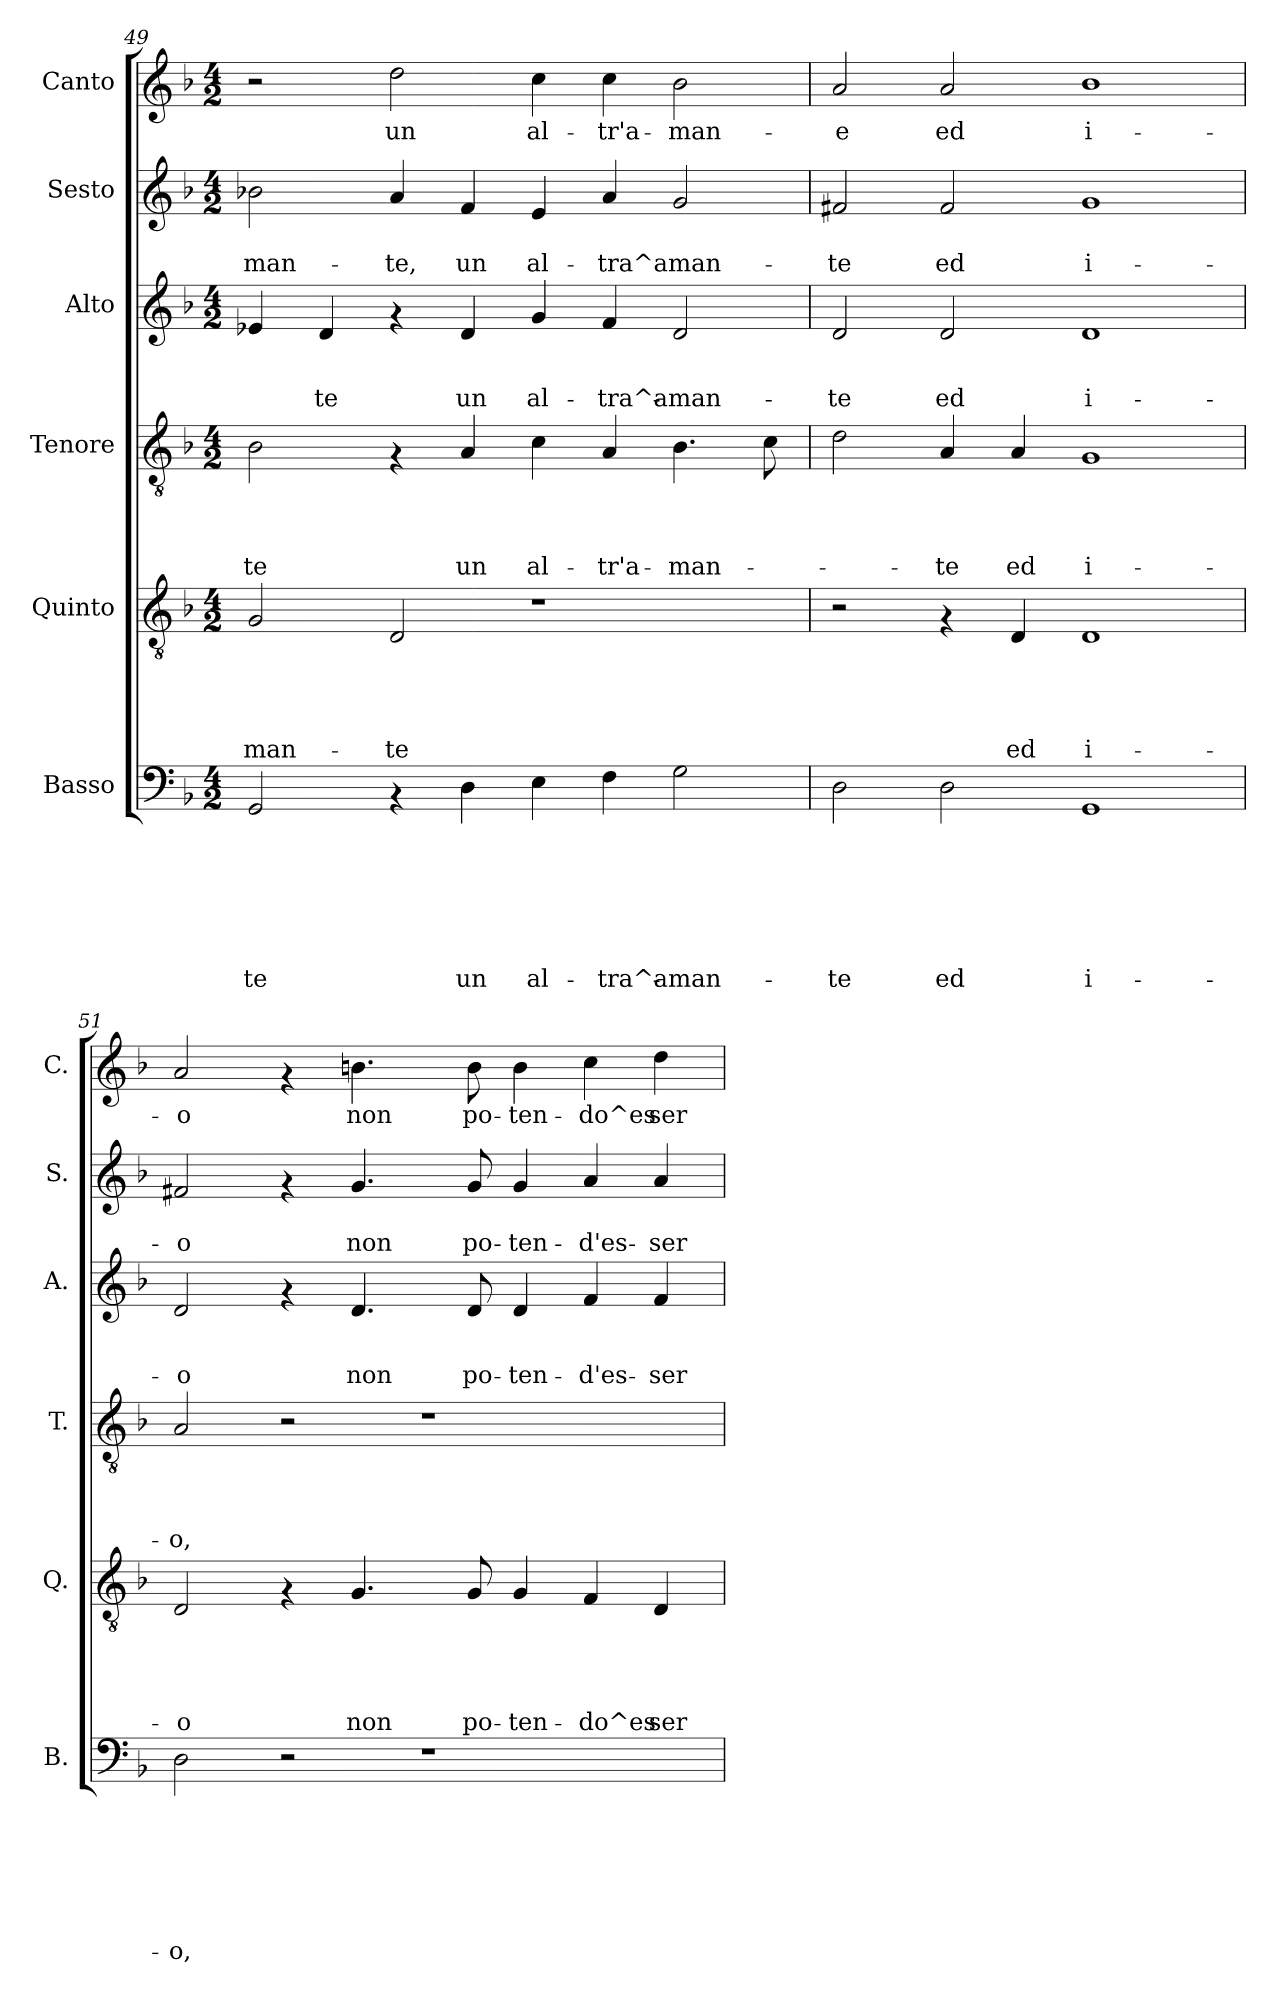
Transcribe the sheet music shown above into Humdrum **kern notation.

**kern	**text	**text	**text	**text	**text	**text	**text	**kern	**text	**text	**text	**text	**text	**kern	**text	**text	**text	**text	**kern	**text	**text	**text	**kern	**text	**text	**kern	**text
*part6	*part6	*part6	*part6	*part6	*part6	*part6	*part6	*part5	*part5	*part5	*part5	*part5	*part5	*part4	*part4	*part4	*part4	*part4	*part3	*part3	*part3	*part3	*part2	*part2	*part2	*part1	*part1
*staff6	*staff6	*staff6	*staff6	*staff6	*staff6	*staff6	*staff6	*staff5	*staff5	*staff5	*staff5	*staff5	*staff5	*staff4	*staff4	*staff4	*staff4	*staff4	*staff3	*staff3	*staff3	*staff3	*staff2	*staff2	*staff2	*staff1	*staff1
*I"Basso	*	*	*	*	*	*	*	*I"Quinto	*	*	*	*	*	*I"Tenore	*	*	*	*	*I"Alto	*	*	*	*I"Sesto	*	*	*I"Canto	*
*I'B.	*	*	*	*	*	*	*	*I'Q.	*	*	*	*	*	*I'T.	*	*	*	*	*I'A.	*	*	*	*I'S.	*	*	*I'C.	*
!!LO:PB:g=z
*clefF4	*	*	*	*	*	*	*	*clefGv2	*	*	*	*	*	*clefGv2	*	*	*	*	*clefG2	*	*	*	*clefG2	*	*	*clefG2	*
*k[b-]	*	*	*	*	*	*	*	*k[b-]	*	*	*	*	*	*k[b-]	*	*	*	*	*k[b-]	*	*	*	*k[b-]	*	*	*k[b-]	*
*F:	*	*	*	*	*	*	*	*F:	*	*	*	*	*	*F:	*	*	*	*	*F:	*	*	*	*F:	*	*	*F:	*
*M4/2	*	*	*	*	*	*	*	*M4/2	*	*	*	*	*	*M4/2	*	*	*	*	*M4/2	*	*	*	*M4/2	*	*	*M4/2	*
=49	=49	=49	=49	=49	=49	=49	=49	=49	=49	=49	=49	=49	=49	=49	=49	=49	=49	=49	=49	=49	=49	=49	=49	=49	=49	=49	=49
!	!	!	!	!	!	!	!LO:LY:b:rj	!	!	!	!	!	!LO:LY:b	!	!	!	!	!LO:LY:b	!	!	!	!	!	!	!LO:LY:b	!	!
2GG/	.	.	.	.	.	.	-te	2G/	.	.	.	.	-man-	2B-\	.	.	.	-te	4e-X/	.	.	.	2b-X\	.	-man-	2r	.
!	!	!	!	!	!	!	!	!	!	!	!	!	!	!	!	!	!	!	!	!	!	!LO:LY:b	!	!	!	!	!
.	.	.	.	.	.	.	.	.	.	.	.	.	.	.	.	.	.	.	4d/	.	.	-te	.	.	.	.	.
!	!	!	!	!	!	!	!	!	!	!	!	!	!LO:LY:b	!	!	!	!	!	!	!	!	!	!	!	!LO:LY:b	!	!LO:LY:b
4rAA	.	.	.	.	.	.	.	2D/	.	.	.	.	-te	4rF	.	.	.	.	4rf	.	.	.	4a/	.	-te,	2dd\	un
!	!	!	!	!	!	!	!LO:LY:b:rj	!	!	!	!	!	!	!	!	!	!	!LO:LY:b	!	!	!	!LO:LY:b	!	!	!LO:LY:b	!	!
4D\	.	.	.	.	.	.	un	.	.	.	.	.	.	4A/	.	.	.	un	4d/	.	.	un	4f/	.	un	.	.
!	!	!	!	!	!	!	!LO:LY:b:rj	!	!	!	!	!	!	!	!	!	!	!LO:LY:b	!	!	!	!LO:LY:b	!	!	!LO:LY:b	!	!LO:LY:b
4E\	.	.	.	.	.	.	al-	1r	.	.	.	.	.	4c\	.	.	.	al-	4g/	.	.	al-	4e/	.	al-	4cc\	al-
!	!	!	!	!	!	!	!LO:LY:b:rj	!	!	!	!	!	!	!	!	!	!	!LO:LY:b	!	!	!	!LO:LY:b	!	!	!LO:LY:b	!	!LO:LY:b
4F\	.	.	.	.	.	.	-tra^a-	.	.	.	.	.	.	4A/	.	.	.	-tr'a-	4f/	.	.	-tra^a-	4a/	.	-tra^a	4cc\	-tr'a-
!	!	!	!	!	!	!	!LO:LY:b:rj	!	!	!	!	!	!	!	!	!	!	!LO:LY:b	!	!	!	!LO:LY:b	!	!	!LO:LY:b	!	!LO:LY:b
2G\	.	.	.	.	.	.	-man-	.	.	.	.	.	.	4.B-\	.	.	.	-man-	2d/	.	.	-man-	2g/	.	man-	2b-\	-man-
.	.	.	.	.	.	.	.	.	.	.	.	.	.	8c\	.	.	.	.	.	.	.	.	.	.	.	.	.
=50	=50	=50	=50	=50	=50	=50	=50	=50	=50	=50	=50	=50	=50	=50	=50	=50	=50	=50	=50	=50	=50	=50	=50	=50	=50	=50	=50
!	!	!	!	!	!	!	!LO:LY:b:rj	!	!	!	!	!	!	!	!	!	!	!	!	!	!	!LO:LY:b	!	!	!LO:LY:b	!	!LO:LY:b
2D\	.	.	.	.	.	.	-te	2r	.	.	.	.	.	2d\	.	.	.	.	2d/	.	.	-te	2f#X/	.	-te	2a/	-e
!	!	!	!	!	!	!	!LO:LY:b:rj	!	!	!	!	!	!	!	!	!	!	!LO:LY:b	!	!	!	!LO:LY:b	!	!	!LO:LY:b	!	!LO:LY:b
2D\	.	.	.	.	.	.	ed	4rF	.	.	.	.	.	4A/	.	.	.	-te	2d/	.	.	ed	2f#/	.	ed	2a/	ed
!	!	!	!	!	!	!	!	!	!	!	!	!	!LO:LY:b	!	!	!	!	!LO:LY:b	!	!	!	!	!	!	!	!	!
.	.	.	.	.	.	.	.	4D/	.	.	.	.	ed	4A/	.	.	.	ed	.	.	.	.	.	.	.	.	.
!	!	!	!	!	!	!	!LO:LY:b:rj	!	!	!	!	!	!LO:LY:b	!	!	!	!	!LO:LY:b	!	!	!	!LO:LY:b	!	!	!LO:LY:b	!	!LO:LY:b
1GG	.	.	.	.	.	.	i-	1D	.	.	.	.	i-	1G	.	.	.	i-	1d	.	.	i-	1g	.	i-	1b-	i-
=51	=51	=51	=51	=51	=51	=51	=51	=51	=51	=51	=51	=51	=51	=51	=51	=51	=51	=51	=51	=51	=51	=51	=51	=51	=51	=51	=51
!	!	!	!	!	!	!	!LO:LY:b:rj	!	!	!	!	!	!LO:LY:b	!	!	!	!	!LO:LY:b	!	!	!	!LO:LY:b	!	!	!LO:LY:b	!	!LO:LY:b
2D\	.	.	.	.	.	.	-o,	2D/	.	.	.	.	-o	2A/	.	.	.	-o,	2d/	.	.	-o	2f#X/	.	-o	2a/	-o
2r	.	.	.	.	.	.	.	4rF	.	.	.	.	.	2r	.	.	.	.	4rf	.	.	.	4rf	.	.	4rf	.
!	!	!	!	!	!	!	!	!	!	!	!	!	!LO:LY:b	!	!	!	!	!	!	!	!	!LO:LY:b	!	!	!LO:LY:b	!	!LO:LY:b
.	.	.	.	.	.	.	.	4.G/	.	.	.	.	non	.	.	.	.	.	4.d/	.	.	non	4.g/	.	non	4.bn\	non
1r	.	.	.	.	.	.	.	.	.	.	.	.	.	1r	.	.	.	.	.	.	.	.	.	.	.	.	.
!	!	!	!	!	!	!	!	!	!	!	!	!	!LO:LY:b	!	!	!	!	!	!	!	!	!LO:LY:b	!	!	!LO:LY:b	!	!LO:LY:b
.	.	.	.	.	.	.	.	8G/	.	.	.	.	po-	.	.	.	.	.	8d/	.	.	po-	8g/	.	po-	8b\	po-
!	!	!	!	!	!	!	!	!	!	!	!	!	!LO:LY:b	!	!	!	!	!	!	!	!	!LO:LY:b	!	!	!LO:LY:b	!	!LO:LY:b
.	.	.	.	.	.	.	.	4G/	.	.	.	.	-ten-	.	.	.	.	.	4d/	.	.	-ten-	4g/	.	-ten-	4b\	-ten-
!	!	!	!	!	!	!	!	!	!	!	!	!	!LO:LY:b	!	!	!	!	!	!	!	!	!LO:LY:b	!	!	!LO:LY:b	!	!LO:LY:b
.	.	.	.	.	.	.	.	4F/	.	.	.	.	-do^es	.	.	.	.	.	4f/	.	.	-d'es-	4a/	.	-d'es-	4cc\	-do^es
!	!	!	!	!	!	!	!	!	!	!	!	!	!LO:LY:b	!	!	!	!	!	!	!	!	!LO:LY:b	!	!	!LO:LY:b	!	!LO:LY:b
.	.	.	.	.	.	.	.	4D/	.	.	.	.	ser	.	.	.	.	.	4f/	.	.	-ser	4a/	.	-ser	4dd\	ser
=	=	=	=	=	=	=	=	=	=	=	=	=	=	=	=	=	=	=	=	=	=	=	=	=	=	=	=
*-	*-	*-	*-	*-	*-	*-	*-	*-	*-	*-	*-	*-	*-	*-	*-	*-	*-	*-	*-	*-	*-	*-	*-	*-	*-	*-	*-
